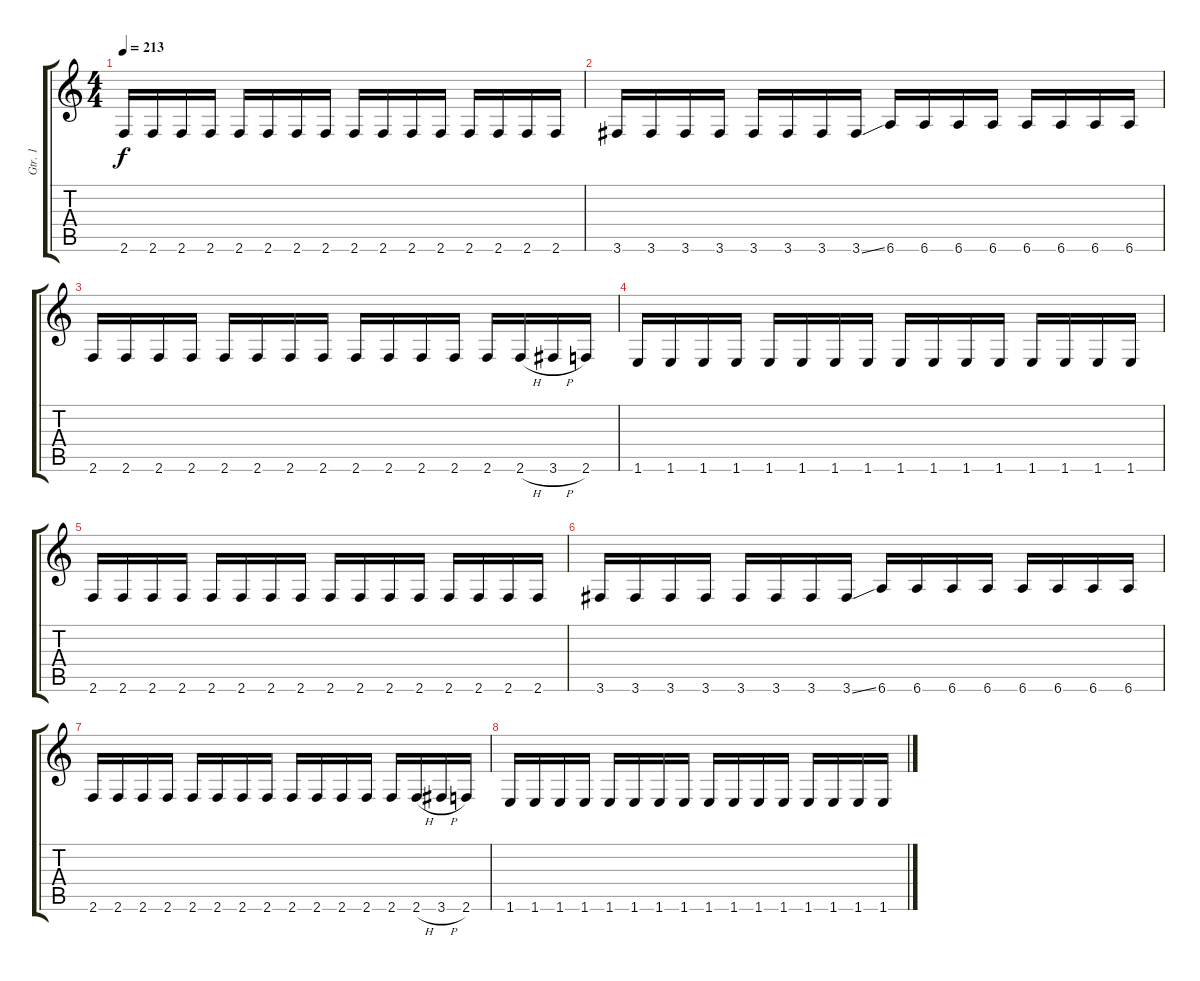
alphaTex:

\track ("Gtr. 1" "Gtr. 1") {instrument overdrivenguitar}
\staff {score tabs}
\tuning (Eb4 Bb3 Gb3 Db3 Ab2 Eb2) {hide}
\ts (4 4)
\tempo 213
\clef g2
\ks c
2.6.16{dy f} 2.6.16 2.6.16 2.6.16 2.6.16 2.6.16 2.6.16 2.6.16 2.6.16 2.6.16 2.6.16 2.6.16 2.6.16 2.6.16 2.6.16 2.6.16 |
3.6.16 3.6.16 3.6.16 3.6.16 3.6.16 3.6.16 3.6.16 3.6{ss}.16 6.6.16 6.6.16 6.6.16 6.6.16 6.6.16 6.6.16 6.6.16 6.6.16 |
2.6.16 2.6.16 2.6.16 2.6.16 2.6.16 2.6.16 2.6.16 2.6.16 2.6.16 2.6.16 2.6.16 2.6.16 2.6.16 2.6{h}.16 3.6{h}.16 2.6.16 |
1.6.16 1.6.16 1.6.16 1.6.16 1.6.16 1.6.16 1.6.16 1.6.16 1.6.16 1.6.16 1.6.16 1.6.16 1.6.16 1.6.16 1.6.16 1.6.16 |
2.6.16 2.6.16 2.6.16 2.6.16 2.6.16 2.6.16 2.6.16 2.6.16 2.6.16 2.6.16 2.6.16 2.6.16 2.6.16 2.6.16 2.6.16 2.6.16 |
3.6.16 3.6.16 3.6.16 3.6.16 3.6.16 3.6.16 3.6.16 3.6{ss}.16 6.6.16 6.6.16 6.6.16 6.6.16 6.6.16 6.6.16 6.6.16 6.6.16 |
2.6.16 2.6.16 2.6.16 2.6.16 2.6.16 2.6.16 2.6.16 2.6.16 2.6.16 2.6.16 2.6.16 2.6.16 2.6.16 2.6{h}.16 3.6{h}.16 2.6.16 |
1.6.16 1.6.16 1.6.16 1.6.16 1.6.16 1.6.16 1.6.16 1.6.16 1.6.16 1.6.16 1.6.16 1.6.16 1.6.16 1.6.16 1.6.16 1.6.16
